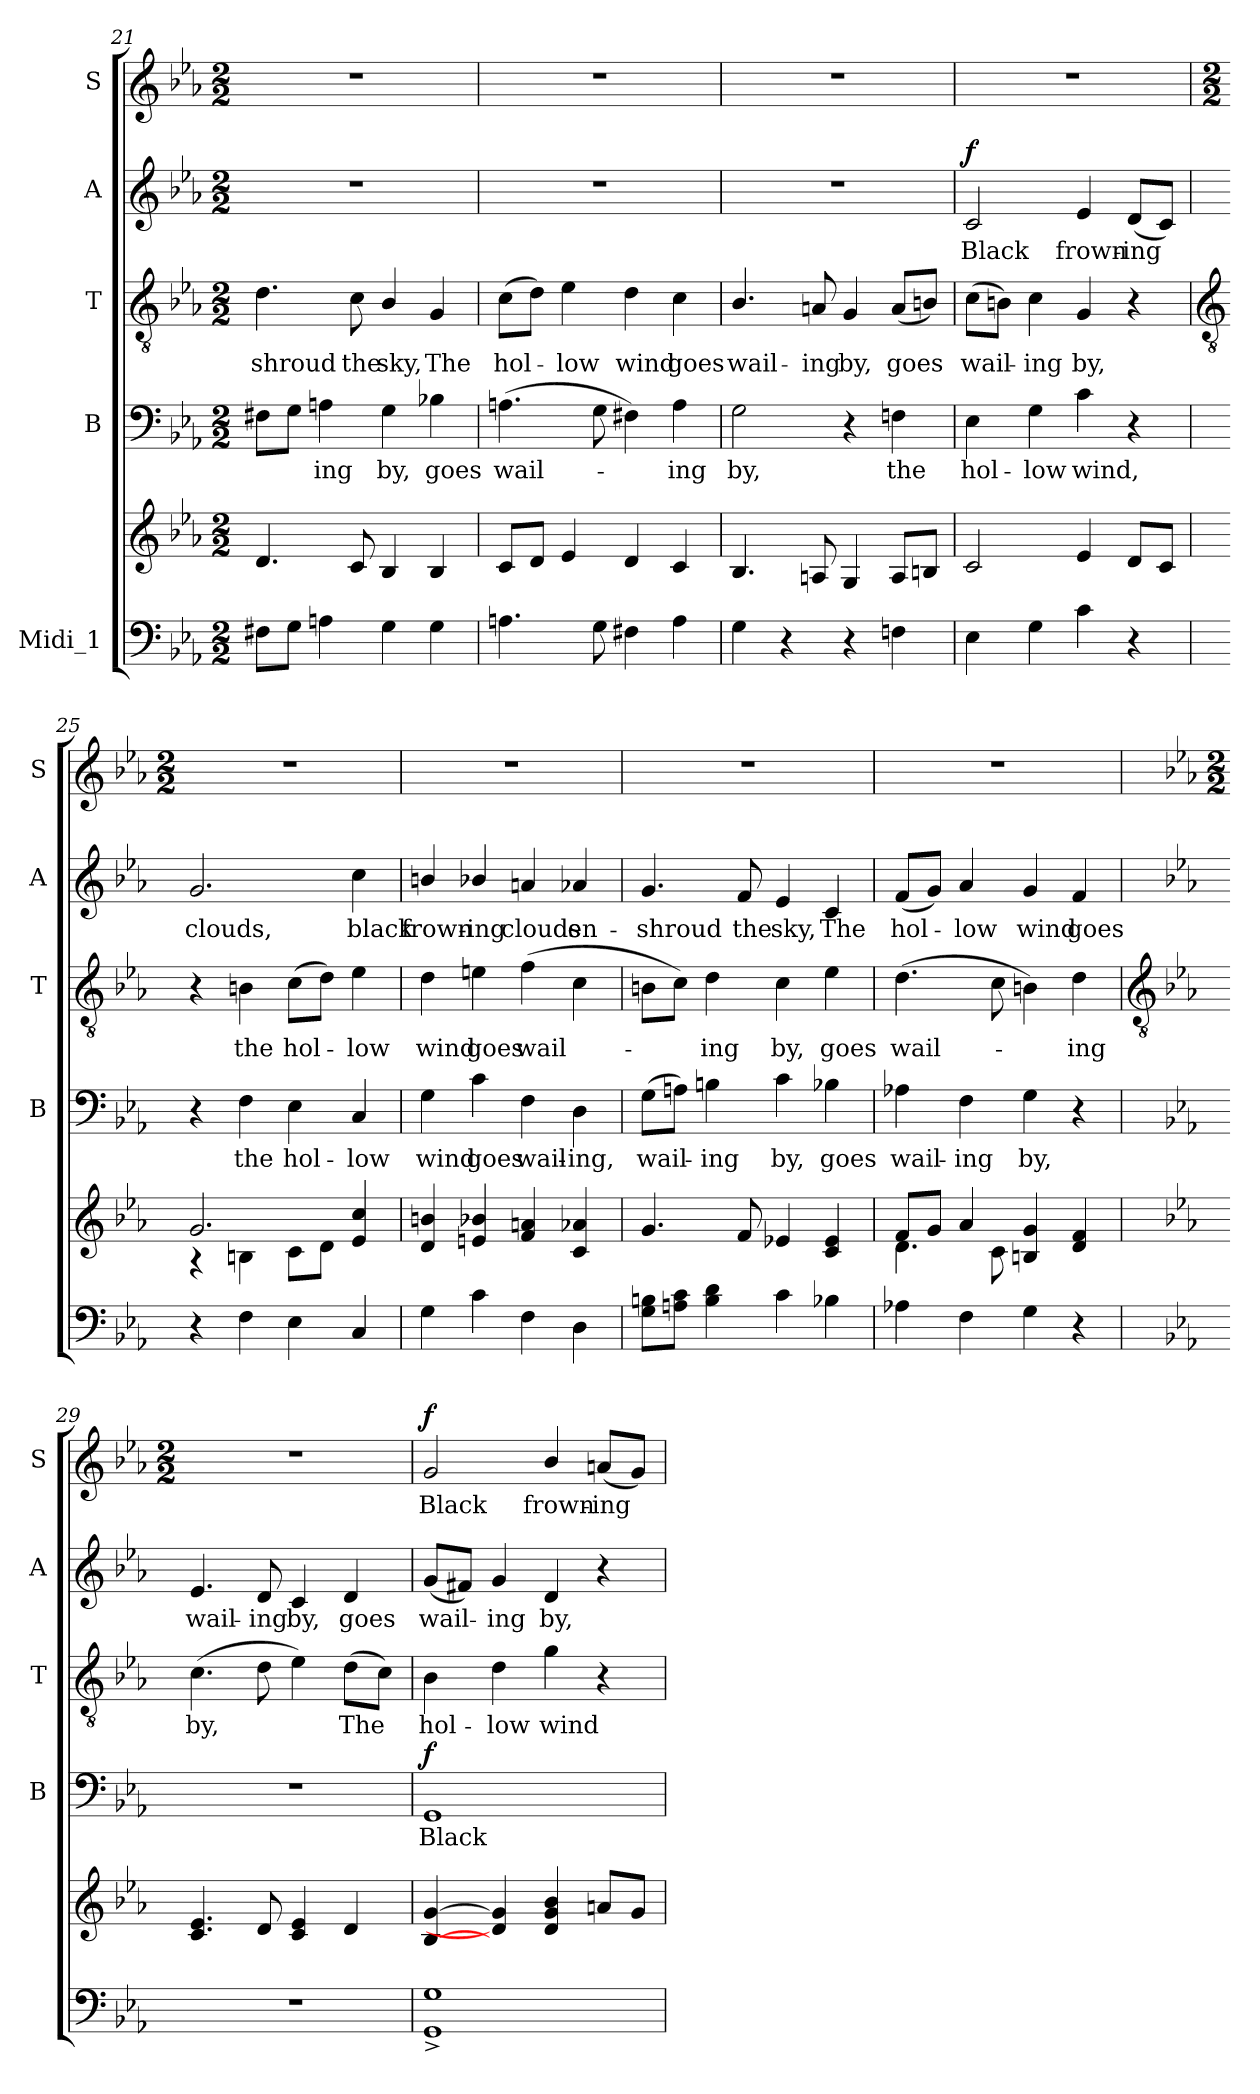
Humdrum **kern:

**kern	**kern	**kern	**text	**dynam	**kern	**text	**kern	**text	**dynam	**kern	**text	**dynam
*part5	*part5	*part4	*part4	*part4	*part3	*part3	*part2	*part2	*part2	*part1	*part1	*part1
*staff6	*staff5	*staff4	*staff4	*staff4	*staff3	*staff3	*staff2	*staff2	*staff2	*staff1	*staff1	*staff1
*I"Midi_1	*	*I"B	*	*	*I"T	*	*I"A	*	*	*I"S	*	*
*	*	*I'B	*	*	*I'T	*	*I'A	*	*	*I'S	*	*
!!LO:LB:g=z
*clefF4	*clefG2	*clefF4	*	*	*clefGv2	*	*clefG2	*	*	*clefG2	*	*
*k[b-e-a-]	*k[b-e-a-]	*k[b-e-a-]	*	*	*k[b-e-a-]	*	*k[b-e-a-]	*	*	*k[b-e-a-]	*	*
*E-:	*E-:	*E-:	*	*	*E-:	*	*E-:	*	*	*E-:	*	*
*M2/2	*M2/2	*M2/2	*	*	*M2/2	*	*M2/2	*	*	*M2/2	*	*
=21	=21	=21	=21	=21	=21	=21	=21	=21	=21	=21	=21	=21
!	!	!	!	!	!	!LO:LY:b	!	!	!	!	!	!
8F#XL	4.d	8F#XL	.	.	4.d	-shroud	1r	.	.	1r	.	.
8GJ	.	8GJ	.	.	.	.	.	.	.	.	.	.
!	!	!	!LO:LY:b	!	!	!	!	!	!	!	!	!
4An	.	4An	ing	.	.	.	.	.	.	.	.	.
!	!	!	!	!	!	!LO:LY:b	!	!	!	!	!	!
.	8c	.	.	.	8c	the	.	.	.	.	.	.
!	!	!	!LO:LY:b	!	!	!LO:LY:b	!	!	!	!	!	!
4G	4B-	4G	by,	.	4B-/	sky,	.	.	.	.	.	.
!	!	!	!LO:LY:b	!	!	!LO:LY:b	!	!	!	!	!	!
4G	4B-	4B-X	goes	.	4G	The	.	.	.	.	.	.
=22	=22	=22	=22	=22	=22	=22	=22	=22	=22	=22	=22	=22
!	!	!	!LO:LY:b	!	!	!LO:LY:b	!	!	!	!	!	!
4.An	8cL	(>4.An	wail-	.	(>8cL	hol-	1r	.	.	1r	.	.
.	8dJ	.	.	.	8dJ)	.	.	.	.	.	.	.
!	!	!	!	!	!	!LO:LY:b	!	!	!	!	!	!
.	4e-	.	.	.	4e-	-low	.	.	.	.	.	.
8G	.	8G	.	.	.	.	.	.	.	.	.	.
!	!	!	!	!	!	!LO:LY:b	!	!	!	!	!	!
4F#X	4d	4F#X)	.	.	4d	wind	.	.	.	.	.	.
!	!	!	!LO:LY:b	!	!	!LO:LY:b	!	!	!	!	!	!
4A	4c	4A	ing	.	4c	goes	.	.	.	.	.	.
=23	=23	=23	=23	=23	=23	=23	=23	=23	=23	=23	=23	=23
!	!	!	!LO:LY:b	!	!	!LO:LY:b	!	!	!	!	!	!
4G	4.B-	2G	by,	.	4.B-/	wail-	1r	.	.	1r	.	.
4r	.	.	.	.	.	.	.	.	.	.	.	.
!	!	!	!	!	!	!LO:LY:b	!	!	!	!	!	!
.	8An	.	.	.	8An	-ing	.	.	.	.	.	.
!	!	!	!	!	!	!LO:LY:b	!	!	!	!	!	!
4r	4G	4r	.	.	4G	by,	.	.	.	.	.	.
!	!	!	!LO:LY:b	!	!	!LO:LY:b	!	!	!	!	!	!
4Fn	8AL	4Fn	the	.	(<8AL	goes	.	.	.	.	.	.
.	8BnJ	.	.	.	8BnJ)	.	.	.	.	.	.	.
=24	=24	=24	=24	=24	=24	=24	=24	=24	=24	=24	=24	=24
!	!	!	!LO:LY:b	!	!	!LO:LY:b	!	!LO:LY:b	!LO:DY:b	!	!	!
4E-	2c	4E-	hol-	.	(>8cL	wail-	2c	Black	f	1r	.	.
.	.	.	.	.	8BnJ)	.	.	.	.	.	.	.
!	!	!	!LO:LY:b	!	!	!LO:LY:b	!	!	!	!	!	!
4G	.	4G	-low	.	4c	ing	.	.	.	.	.	.
!	!	!	!LO:LY:b	!	!	!LO:LY:b	!	!LO:LY:b	!	!	!	!
4c	4e-	4c	wind,	.	4G	by,	4e-	frown-	.	.	.	.
!	!	!	!	!	!	!	!	!LO:LY:b	!	!	!	!
4r	8dL	4r	.	.	4r	.	(<8dL	-ing	.	.	.	.
.	8cJ	.	.	.	.	.	8cJ)	.	.	.	.	.
!!LO:LB:g=z
=25	=25	=25	=25	=25	=25	=25	=25	=25	=25	=25	=25	=25
*	*	*	*	*	*clefGv2	*	*	*	*	*	*	*
*	*	*	*	*	*	*	*	*	*	*M2/2	*	*
*	*^	*	*	*	*	*	*	*	*	*	*	*
!	!	!	!	!	!	!	!	!	!LO:LY:b	!	!	!	!
4r	2.g/	4r	4r	.	.	4r	.	2.g	clouds,	.	1r	.	.
!	!	!	!	!LO:LY:b	!	!	!LO:LY:b	!	!	!	!	!	!
4F	.	4Bn\	4F	the	.	4Bn	the	.	.	.	.	.	.
!	!	!	!	!LO:LY:b	!	!	!LO:LY:b	!	!	!	!	!	!
4E-	.	8c\L	4E-	hol-	.	(>8cL	hol-	.	.	.	.	.	.
.	.	8d\J	.	.	.	8dJ)	.	.	.	.	.	.	.
!	!	!	!	!LO:LY:b	!	!	!LO:LY:b	!	!LO:LY:b	!	!	!	!
4C	4e-/ 4cc/	4ryy	4C	-low	.	4e-	low	4cc	black	.	.	.	.
=26	=26	=26	=26	=26	=26	=26	=26	=26	=26	=26	=26	=26	=26
!	!	!	!	!LO:LY:b	!	!	!LO:LY:b	!	!LO:LY:b	!	!	!	!
4G	4d/ 4bn/	4ryy	4G	wind	.	4d	wind	4bn/	frown-	.	1r	.	.
!	!	!	!	!LO:LY:b	!	!	!LO:LY:b	!	!LO:LY:b	!	!	!	!
4c	4en/ 4b-X/	4ryy	4c	goes	.	4en	goes	4b-X/	-ing	.	.	.	.
!	!	!	!	!LO:LY:b	!	!	!LO:LY:b	!	!LO:LY:b	!	!	!	!
4F	4f/ 4an/	4ryy	4F	wail-	.	(>4f	wail-	4an	clouds	.	.	.	.
!	!	!	!	!LO:LY:b	!	!	!	!	!LO:LY:b	!	!	!	!
4D	4c/ 4a-X/	4ryy	4D	-ing,	.	4c	.	4a-X	en-	.	.	.	.
=27	=27	=27	=27	=27	=27	=27	=27	=27	=27	=27	=27	=27	=27
!	!	!	!	!LO:LY:b	!	!	!	!	!LO:LY:b	!	!	!	!
8G 8BnL	4.g/	4ryy	(>8GL	wail-	.	8BnL	.	4.g	-shroud	.	1r	.	.
8An 8cJ	.	.	8AnJ)	.	.	8cJ)	.	.	.	.	.	.	.
!	!	!	!	!LO:LY:b	!	!	!LO:LY:b	!	!	!	!	!	!
4B 4d	.	4ryy	4Bn	ing	.	4d	ing	.	.	.	.	.	.
!	!	!	!	!	!	!	!	!	!LO:LY:b	!	!	!	!
.	8f/	.	.	.	.	.	.	8f	the	.	.	.	.
!	!	!	!	!LO:LY:b	!	!	!LO:LY:b	!	!LO:LY:b	!	!	!	!
4c	4e-X/	4ryy	4c	by,	.	4c	by,	4e-	sky,	.	.	.	.
!	!	!	!	!LO:LY:b	!	!	!LO:LY:b	!	!LO:LY:b	!	!	!	!
4B-X	4c/ 4e-/	4ryy	4B-X	goes	.	4e-	goes	4c	The	.	.	.	.
=28	=28	=28	=28	=28	=28	=28	=28	=28	=28	=28	=28	=28	=28
!	!	!	!	!LO:LY:b	!	!	!LO:LY:b	!	!LO:LY:b	!	!	!	!
4A-X	8f/L	4.d\	4A-X	wail-	.	(>4.d	wail-	(<8fL	hol-	.	1r	.	.
.	8g/J	.	.	.	.	.	.	8gJ)	.	.	.	.	.
!	!	!	!	!LO:LY:b	!	!	!	!	!LO:LY:b	!	!	!	!
4F	4a-/	.	4F	-ing	.	.	.	4a-	-low	.	.	.	.
.	.	8c\	.	.	.	8c	.	.	.	.	.	.	.
!	!	!	!	!LO:LY:b	!	!	!	!	!LO:LY:b	!	!	!	!
4G	4Bn/ 4g/	2ryy	4G	by,	.	4Bn)	.	4g	wind	.	.	.	.
!	!	!	!	!	!	!	!LO:LY:b	!	!LO:LY:b	!	!	!	!
4r	4d/ 4f/	.	4r	.	.	4d	ing	4f	goes	.	.	.	.
!!LO:LB:g=z
=29	=29	=29	=29	=29	=29	=29	=29	=29	=29	=29	=29	=29	=29
*	*	*	*	*	*	*clefGv2	*	*	*	*	*	*	*
*	*	*	*	*	*	*	*	*	*	*	*k[b-e-a-]	*	*
*	*	*	*	*	*	*	*	*	*	*	*E-:	*	*
*	*	*	*	*	*	*	*	*	*	*	*M2/2	*	*
!	!	!	!	!	!	!	!LO:LY:b	!	!LO:LY:b	!	!	!	!
1r	4.c 4.e-	1ryy	1r	.	.	(>4.c	by,	4.e-	wail-	.	1r	.	.
!	!	!	!	!	!	!	!	!	!LO:LY:b	!	!	!	!
.	8d	.	.	.	.	8d	.	8d	-ing	.	.	.	.
!	!	!	!	!	!	!	!	!	!LO:LY:b	!	!	!	!
.	4c 4e-	.	.	.	.	4e-)	.	4c	by,	.	.	.	.
!	!	!	!	!	!	!	!LO:LY:b	!	!LO:LY:b	!	!	!	!
.	4d	.	.	.	.	(>8dL	The	4d	goes	.	.	.	.
.	.	.	.	.	.	8cJ)	.	.	.	.	.	.	.
=30	=30	=30	=30	=30	=30	=30	=30	=30	=30	=30	=30	=30	=30
!	!	!	!	!LO:LY:b	!LO:DY:b	!	!LO:LY:b	!	!LO:LY:b	!	!	!LO:LY:b	!LO:DY:b
1GG^ 1G^	[4B- [4g	1ryy	1GG	Black	f	4B-	hol-	(<8gL	wail-	.	2g	Black	f
.	.	.	.	.	.	.	.	8f#XJ)	.	.	.	.	.
!	!	!	!	!	!	!	!LO:LY:b	!	!LO:LY:b	!	!	!	!
.	4d] 4g]	.	.	.	.	4d	-low	4g	ing	.	.	.	.
!	!	!	!	!	!	!	!LO:LY:b	!	!LO:LY:b	!	!	!LO:LY:b	!
.	4d 4g 4b-	.	.	.	.	4g	wind	4d	by,	.	4b-/	frown-	.
!	!	!	!	!	!	!	!	!	!	!	!	!LO:LY:b	!
.	8anL	.	.	.	.	4r	.	4r	.	.	(<8anL	-ing	.
.	8gJ	.	.	.	.	.	.	.	.	.	8gJ)	.	.
*	*v	*v	*	*	*	*	*	*	*	*	*	*	*
=	=	=	=	=	=	=	=	=	=	=	=	=
*-	*-	*-	*-	*-	*-	*-	*-	*-	*-	*-	*-	*-
